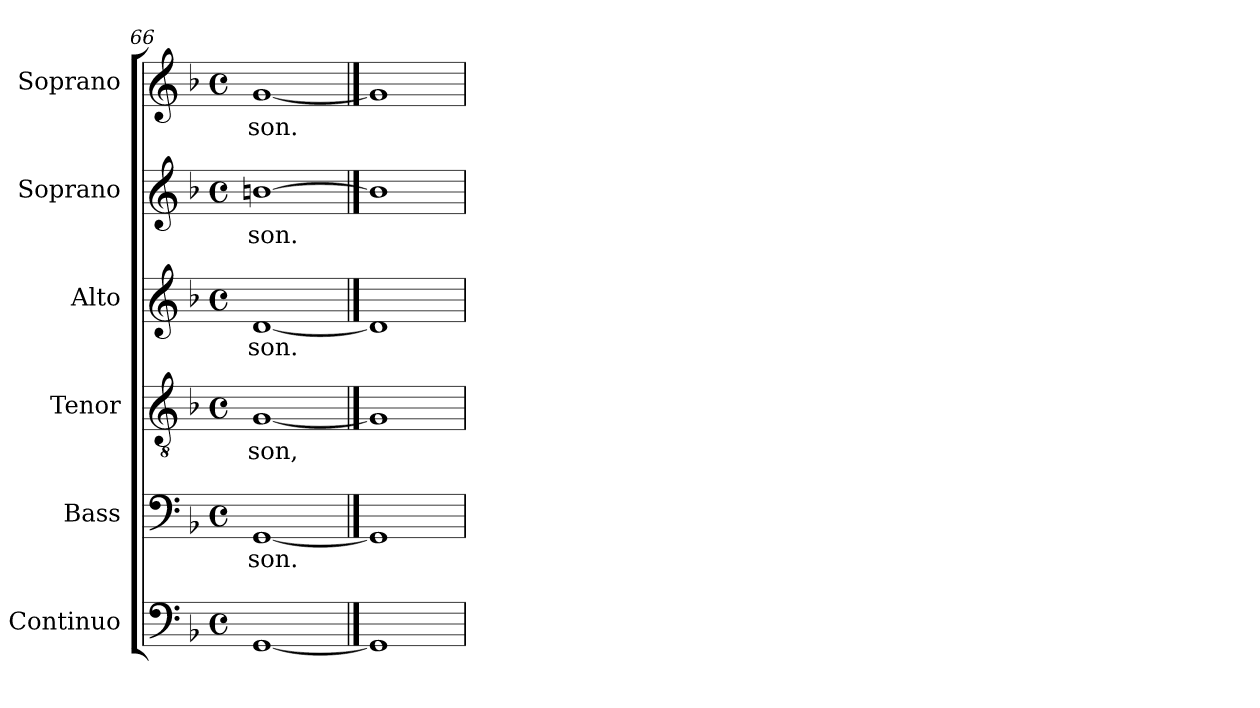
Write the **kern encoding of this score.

**kern	**kern	**text	**kern	**text	**kern	**text	**kern	**text	**kern	**text
*part6	*part5	*part5	*part4	*part4	*part3	*part3	*part2	*part2	*part1	*part1
*staff6	*staff5	*staff5	*staff4	*staff4	*staff3	*staff3	*staff2	*staff2	*staff1	*staff1
*I"Continuo	*I"Bass	*	*I"Tenor	*	*I"Alto	*	*I"Soprano	*	*I"Soprano	*
*I'Cont.	*I'B.	*	*I'T.	*	*I'A.	*	*I'S.	*	*I'S.	*
*clefF4	*clefF4	*	*clefGv2	*	*clefG2	*	*clefG2	*	*clefG2	*
*	*	*	*ITrd7c12	*	*	*	*	*	*	*
*k[b-]	*k[b-]	*	*k[b-]	*	*k[b-]	*	*k[b-]	*	*k[b-]	*
*F:	*F:	*	*F:	*	*F:	*	*F:	*	*F:	*
*M4/4	*M4/4	*	*M4/4	*	*M4/4	*	*M4/4	*	*M4/4	*
*met(c)	*met(c)	*	*met(c)	*	*met(c)	*	*met(c)	*	*met(c)	*
=66	=66	=66	=66	=66	=66	=66	=66	=66	=66	=66
!	!	!LO:LY:b:color=#000000	!	!	!	!	!	!	!	!
!	!	!	!	!LO:LY:b:color=#000000	!	!	!	!	!	!
!	!	!	!	!	!	!LO:LY:b:color=#000000	!	!	!	!
!	!	!	!	!	!	!	!	!LO:LY:b:color=#000000	!	!
!	!	!	!	!	!	!	!	!	!	!LO:LY:b:color=#000000
[1GGi	[1GGi	-son.	[1GGi	-son,	[1di	-son.	[1bni	-son.	[1gi	-son.
==67	==67	==67	==67	==67	==67	==67	==67	==67	==67	==67
1GGi]	1GGi]	.	1GGi]	.	1di]	.	1bi]	.	1gi]	.
=	=	=	=	=	=	=	=	=	=	=
*-	*-	*-	*-	*-	*-	*-	*-	*-	*-	*-
